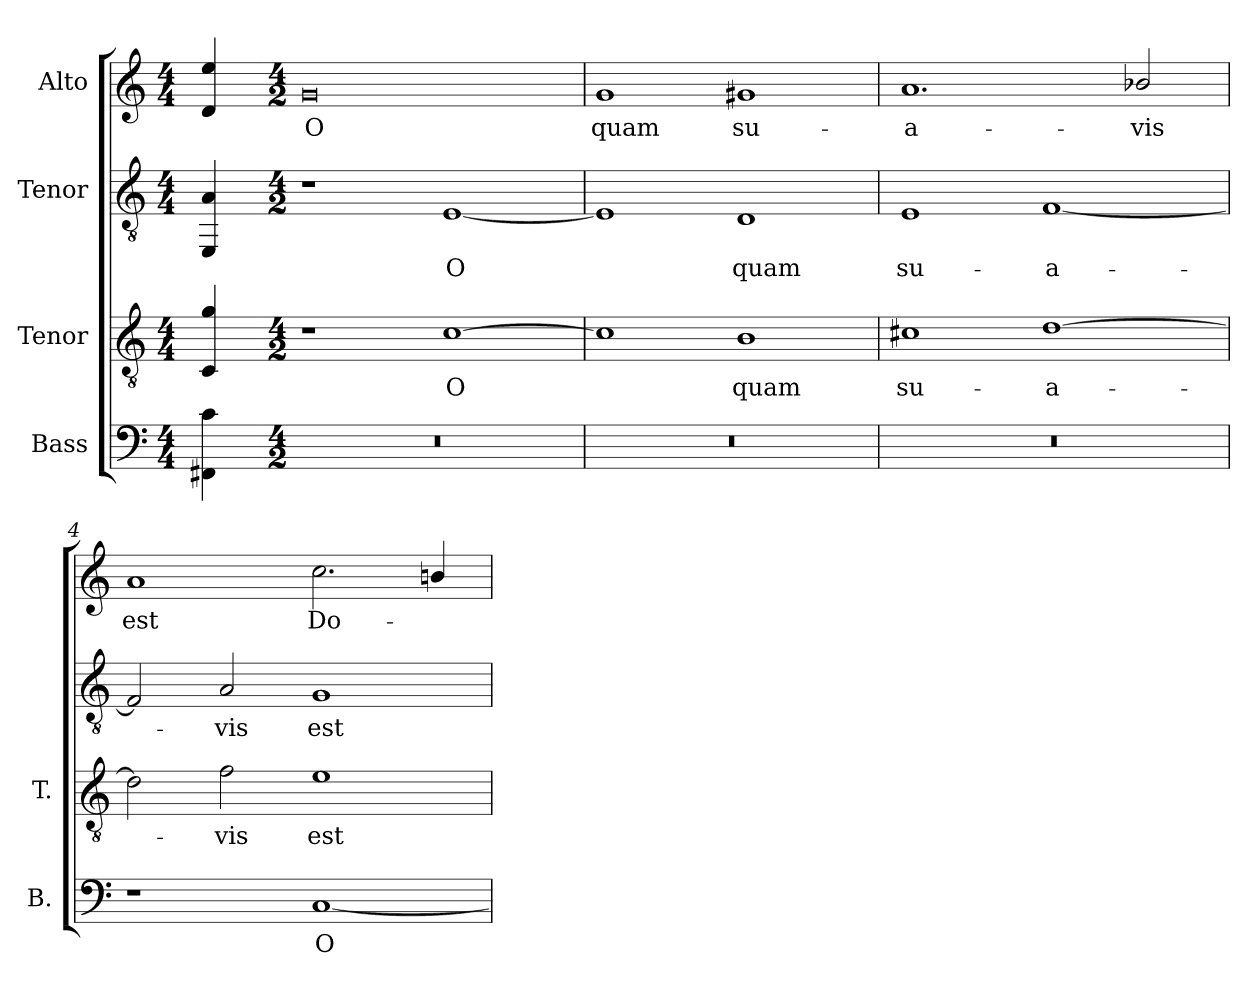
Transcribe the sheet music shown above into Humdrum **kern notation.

**kern	**text	**kern	**text	**kern	**text	**kern	**text
*part4	*part4	*part3	*part3	*part2	*part2	*part1	*part1
*staff4	*staff4	*staff3	*staff3	*staff2	*staff2	*staff1	*staff1
*I"Bass	*	*I"Tenor	*	*I"Tenor	*	*I"Alto	*
*I'B.	*	*I'T.	*	*	*	*	*
!!LO:PB:g=z
*clefF4	*	*clefGv2	*	*clefGv2	*	*clefG2	*
*	*	*ITrd7c12	*	*	*	*	*
*k[]	*	*k[]	*	*k[]	*	*k[]	*
*C:	*	*C:	*	*C:	*	*C:	*
*M4/4	*	*M4/4	*	*M4/4	*	*M4/4	*
=	=	=	=	=	=	=	=
4FF#Xi\ 4ci	.	4CCi/ 4Gi	.	4EEi/ 4Ai	.	4di/ 4eei	.
=1-	=1-	=1-	=1-	=1-	=1-	=1-	=1-
*M4/2	*	*M4/2	*	*M4/2	*	*M4/2	*
!LO:N:vis=1	!	!	!	!	!	!	!
!	!	!	!	!	!	!	!LO:LY:b:color=#000000
0r	.	1r	.	1r	.	0gi	O
!	!	!	!LO:LY:b:color=#000000	!	!	!	!
!	!	!	!	!	!LO:LY:b:color=#000000	!	!
.	.	[1Ci	O	[1Ei	O	.	.
=2	=2	=2	=2	=2	=2	=2	=2
!LO:N:vis=1	!	!	!	!	!	!	!
!	!	!	!	!	!	!	!LO:LY:b:color=#000000
0r	.	1Ci]	.	1Ei]	.	1gi	quam
!	!	!	!LO:LY:b:color=#000000	!	!	!	!
!	!	!	!	!	!LO:LY:b:color=#000000	!	!
!	!	!	!	!	!	!	!LO:LY:b:color=#000000
.	.	1BBi	quam	1Di	quam	1g#Xi	su-
=3	=3	=3	=3	=3	=3	=3	=3
!LO:N:vis=1	!	!	!	!	!	!	!
!	!	!	!LO:LY:b:color=#000000	!	!	!	!
!	!	!	!	!	!LO:LY:b:color=#000000	!	!
!	!	!	!	!	!	!	!LO:LY:b:color=#000000
0r	.	1C#Xi	su-	1Ei	su-	1.ai	-a-
!	!	!	!LO:LY:b:color=#000000	!	!	!	!
!	!	!	!	!	!LO:LY:b:color=#000000	!	!
.	.	[1Di	-a-	[1Fi	-a-	.	.
!	!	!	!	!	!	!	!LO:LY:b:color=#000000
.	.	.	.	.	.	2b-Xi/	-vis
=4	=4	=4	=4	=4	=4	=4	=4
!	!	!	!	!	!	!	!LO:LY:b:color=#000000
1r	.	2Di\]	.	2Fi/]	.	1ai	est
!	!	!	!LO:LY:b:color=#000000	!	!	!	!
!	!	!	!	!	!LO:LY:b:color=#000000	!	!
.	.	2Fi\	-vis	2Ai/	-vis	.	.
!	!LO:LY:b:color=#000000	!	!	!	!	!	!
!	!	!	!LO:LY:b:color=#000000	!	!	!	!
!	!	!	!	!	!LO:LY:b:color=#000000	!	!
!	!	!	!	!	!	!	!LO:LY:b:color=#000000
[1Ci	O	1Ei	est	1Gi	est	2.cci\	Do-
.	.	.	.	.	.	4bni/	.
=	=	=	=	=	=	=	=
*-	*-	*-	*-	*-	*-	*-	*-
